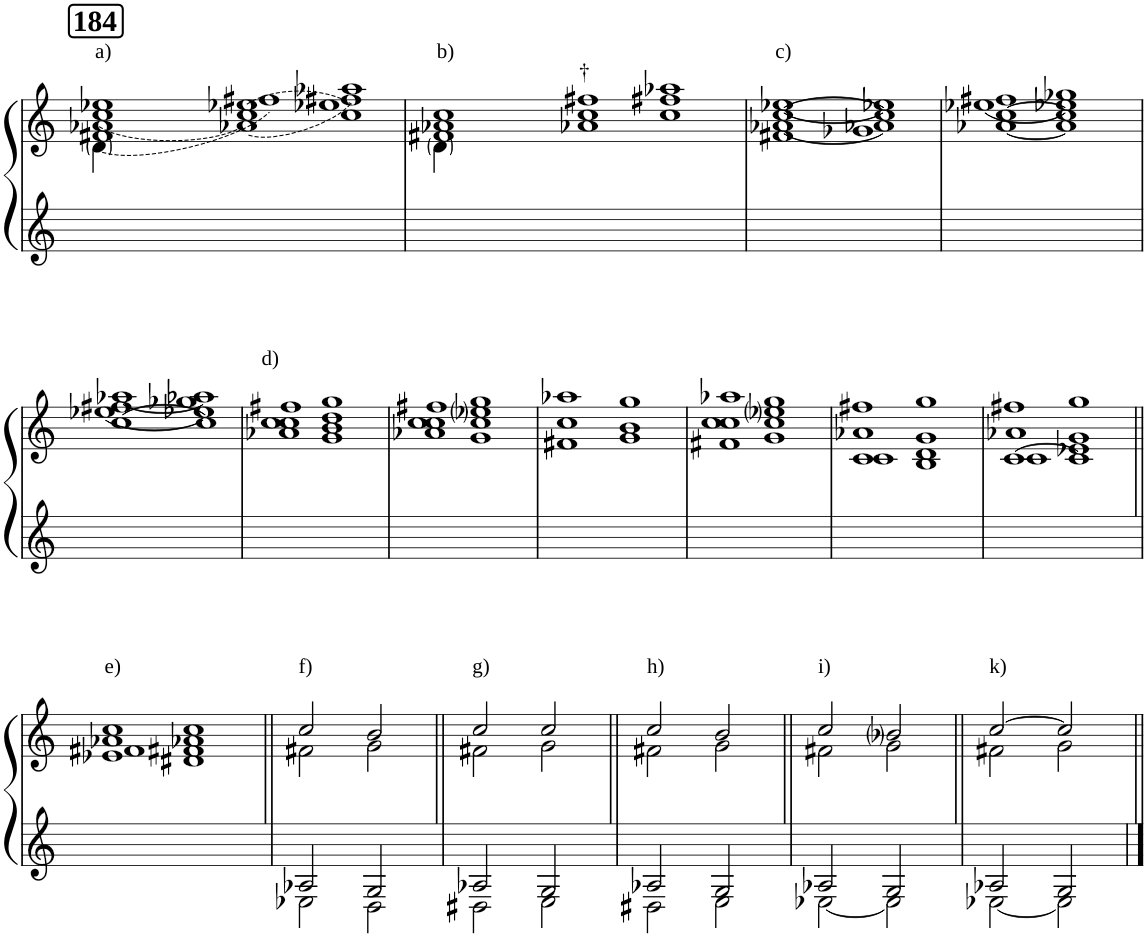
**kern	**kern	**text
*part1	*part1	*part1
*staff2	*staff1	*staff1
*I"Piano	*	*
*I'Pno	*	*
*clefG2	*clefG2	*
*k[]	*k[]	*
*M3/1	*M3/1	*
!!LO:REH:place=s1:a:B:cj:fs=14:t=184
=1	=1	=1
*	*^	*
*	*	*^	*
*	*	*	*^	*
*	*	*	*	*^	*
!	!LO:TX:a:t=a)	!	!	!	!	!
!	!	!	!	!	!LO:N:head=solid	!
2ryy	1cc	(1a-X	(1f#X	1ee-X	2d\	.
2ryy	.	.	.	.	1ryy	.
0ryy	(1cc	(1a-X)	1ff#X)	1ee-X	.	.
.	.	.	.	.	1.ryy	.
.	1cc)	1aa-X)	1ff#X	1ee-X	.	.
*	*	*	*	*v	*v	*
=2	=2	=2	=2	=2	=2
!	!LO:TX:a:t=b)	!	!	!	!
!	!	!	!	!LO:N:head=solid	!
2ryy	1cc	1a-X	1f#X	2d\	.
2ryy	.	.	.	1ryy	.
!	!	!	!	!	!LO:LY:a
0ryy	1cc	1a-X	1ff#X	.	†
.	.	.	.	1.ryy	.
.	1cc	1aa-X	1ff#X	.	.
=3	=3	=3	=3	=3	=3
*M2/1	*M2/1	*	*	*	*
!	!LO:TX:a:t=c)	!	!	!	!
0ryy	[1cc	[1a-X	1f#X	[1ee-X	.
.	1cc]	1a-]	1g-X	1ee-]	.
=4	=4	=4	=4	=4	=4
0ryy	[1cc	[1a-X	1ff#X	[1ee-X	.
.	1cc]	1a-]	1gg-X	1ee-]	.
!!LO:LB:g=z	!!	!!	!!
=5	=5	=5	=5	=5	=5
0ryy	[1cc	[1aa-X	1ff#X	[1ee-X	.
.	1cc]	1aa-]	1gg-X	1ee-]	.
=6	=6	=6	=6	=6	=6
!	!LO:TX:a:t=d)	!	!	!	!
0ryy	1cc	1a-X	1ff#X	1cc	.
.	1b	1g	1gg	1dd	.
=7	=7	=7	=7	=7	=7
0ryy	1cc	1a-X	1ff#X	1cc	.
.	1cc	1g	1gg	1ee-i	.
*	*	*	*v	*v	*
=8	=8	=8	=8	=8
0ryy	1cc	1aa-X	1f#X	.
.	1b	1gg	1g	.
=9	=9	=9	=9	=9
*	*	*	*^	*
0ryy	1cc	1aa-X	1f#X	1cc	.
.	1cc	1gg	1g	1ee-i	.
=10	=10	=10	=10	=10	=10
0ryy	1c	1a-X	1ff#X	1c	.
.	1B	1g	1gg	1d	.
=11	=11	=11	=11	=11	=11
0ryy	[1c	1a-X	1ff#X	1c	.
.	1c]	1g	1gg	1e-X	.
!!LO:LB:g=z	!!	!!	!!
=12||	=12||	=12||	=12||	=12||	=12||
!	!LO:TX:a:t=e)	!	!	!	!
0ryy	1cc	1a-X	1f#X	1e-X	.
.	1cc	1a-X	1f#X	1d#X	.
*	*v	*v	*v	*v	*
=13||	=13||	=13||
*M1/1	*M1/1	*
*^	*^	*
*	*^	*	*^	*
*	*	*	*	*	*^	*
!	!	!	!LO:TX:a:t=f)	!	!	!	!
*	*	*	*	*v	*v	*v	*
1ryy	2A-X/	2E-X\	2cc/	2f#X\	.
.	2G/	2D\	2b/	2g\	.
=14||	=14||	=14||	=14||	=14||	=14||
!	!	!	!LO:TX:a:t=g)	!	!
1ryy	2A-X/	2D#X\	2cc/	2f#X\	.
.	2G/	2E\	2cc/	2g\	.
=15||	=15||	=15||	=15||	=15||	=15||
!	!	!	!LO:TX:a:t=h)	!	!
1ryy	2A-X/	2D#X\	2cc/	2f#X\	.
.	2G/	2E\	2b/	2g\	.
=16||	=16||	=16||	=16||	=16||	=16||
!	!	!	!LO:TX:a:t=i)	!	!
1ryy	2A-X/	[2E-X\	2cc/	2f#X\	.
.	2G/	2E-\]	2b-i/	2g\	.
=17||	=17||	=17||	=17||	=17||	=17||
!	!	!	!LO:TX:a:t=k)	!	!
1ryy	2A-X/	[2E-X\	[2cc/	2f#X\	.
.	2G/	2E-\]	2cc/]	2g\	.
*v	*v	*v	*	*	*
*	*v	*v	*
=||	=||	=||
*-	*-	*-
